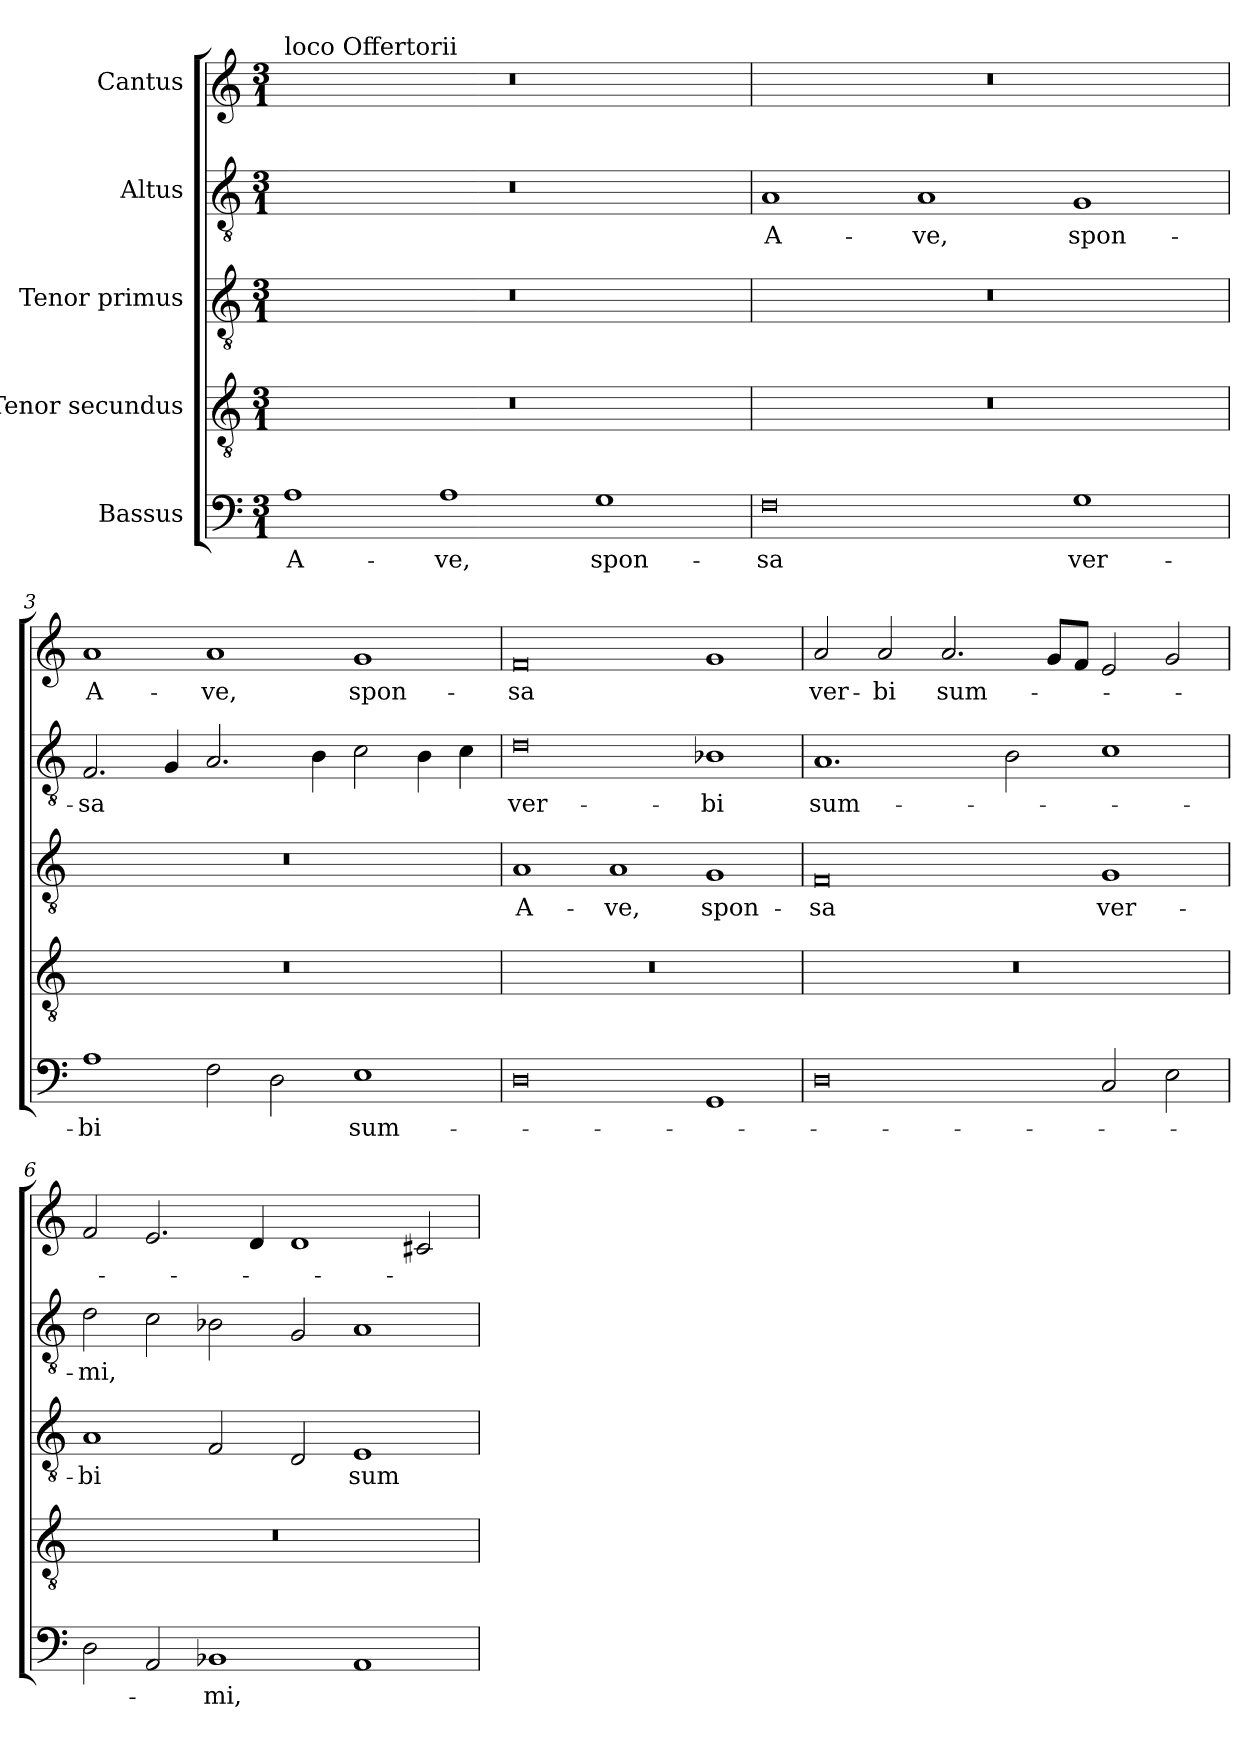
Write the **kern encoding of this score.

**kern	**text	**kern	**kern	**text	**kern	**text	**kern	**text
*part5	*part5	*part4	*part3	*part3	*part2	*part2	*part1	*part1
*staff5	*staff5	*staff4	*staff3	*staff3	*staff2	*staff2	*staff1	*staff1
*I"Bassus	*	*I"Tenor secundus	*I" Tenor primus	*	*I"Altus	*	*I"Cantus	*
*clefF4	*	*clefGv2	*clefGv2	*	*clefGv2	*	*clefG2	*
*k[]	*	*k[]	*k[]	*	*k[]	*	*k[]	*
*C:	*	*C:	*C:	*	*C:	*	*C:	*
*M3/1	*	*M3/1	*M3/1	*	*M3/1	*	*M3/1	*
=1	=1	=1	=1	=1	=1	=1	=1	=1
!	!	!	!	!	!	!	!LO:TX:a:t=loco Offertorii	!
!	!	!LO:N:vis=0	!LO:N:vis=0	!	!LO:N:vis=0	!	!LO:N:vis=0	!
1A\	A-	0.r	0.r	.	0.r	.	0.r	.
1A\	-ve,	.	.	.	.	.	.	.
1G\	spon-	.	.	.	.	.	.	.
=2	=2	=2	=2	=2	=2	=2	=2	=2
!	!	!LO:N:vis=0	!LO:N:vis=0	!	!	!	!LO:N:vis=0	!
0F\	-sa	0.r	0.r	.	1A/	A-	0.r	.
.	.	.	.	.	1A/	-ve,	.	.
1G\	ver-	.	.	.	1G/	spon-	.	.
=3	=3	=3	=3	=3	=3	=3	=3	=3
!	!	!LO:N:vis=0	!LO:N:vis=0	!	!	!	!	!
1A\	-bi	0.r	0.r	.	2.F/	-sa	1a/	A-
.	.	.	.	.	4G/	.	.	.
2F\	.	.	.	.	2.A/	.	1a/	-ve,
2D\	.	.	.	.	.	.	.	.
.	.	.	.	.	4B\	.	.	.
1E\	sum-	.	.	.	2c\	.	1g/	spon-
.	.	.	.	.	4B\	.	.	.
.	.	.	.	.	4c\	.	.	.
=4	=4	=4	=4	=4	=4	=4	=4	=4
!	!	!LO:N:vis=0	!	!	!	!	!	!
0D\	.	0.r	1A/	A-	0d\	ver-	0f/	-sa
.	.	.	1A/	-ve,	.	.	.	.
1GG/	.	.	1G/	spon-	1B-X\	-bi	1g/	.
=5	=5	=5	=5	=5	=5	=5	=5	=5
!	!	!LO:N:vis=0	!	!	!	!	!	!
0D\	.	0.r	0F/	-sa	1.A/	sum-	2a/	ver-
.	.	.	.	.	.	.	2a/	-bi
.	.	.	.	.	.	.	2.a/	sum-
.	.	.	.	.	2B\	.	.	.
.	.	.	.	.	.	.	8g/L	.
.	.	.	.	.	.	.	8f/J	.
2C/	.	.	1G/	ver-	1c\	.	2e/	.
2E\	.	.	.	.	.	.	2g/	.
!!LO:LB:g=z
=6	=6	=6	=6	=6	=6	=6	=6	=6
!	!	!LO:N:vis=0	!	!	!	!	!	!
2D\	.	0.r	1A/	-bi	2d\	-mi,	2f/	.
2AA/	.	.	.	.	2c\	.	2.e/	.
1BB-X/	-mi,	.	2F/	.	2B-\	.	.	.
.	.	.	.	.	.	.	4d/	.
.	.	.	2D/	.	2G/	.	1d/	.
1AA/	.	.	1E/	sum-	1A/	.	.	.
.	.	.	.	.	.	.	2c#X/	.
=	=	=	=	=	=	=	=	=
*-	*-	*-	*-	*-	*-	*-	*-	*-
